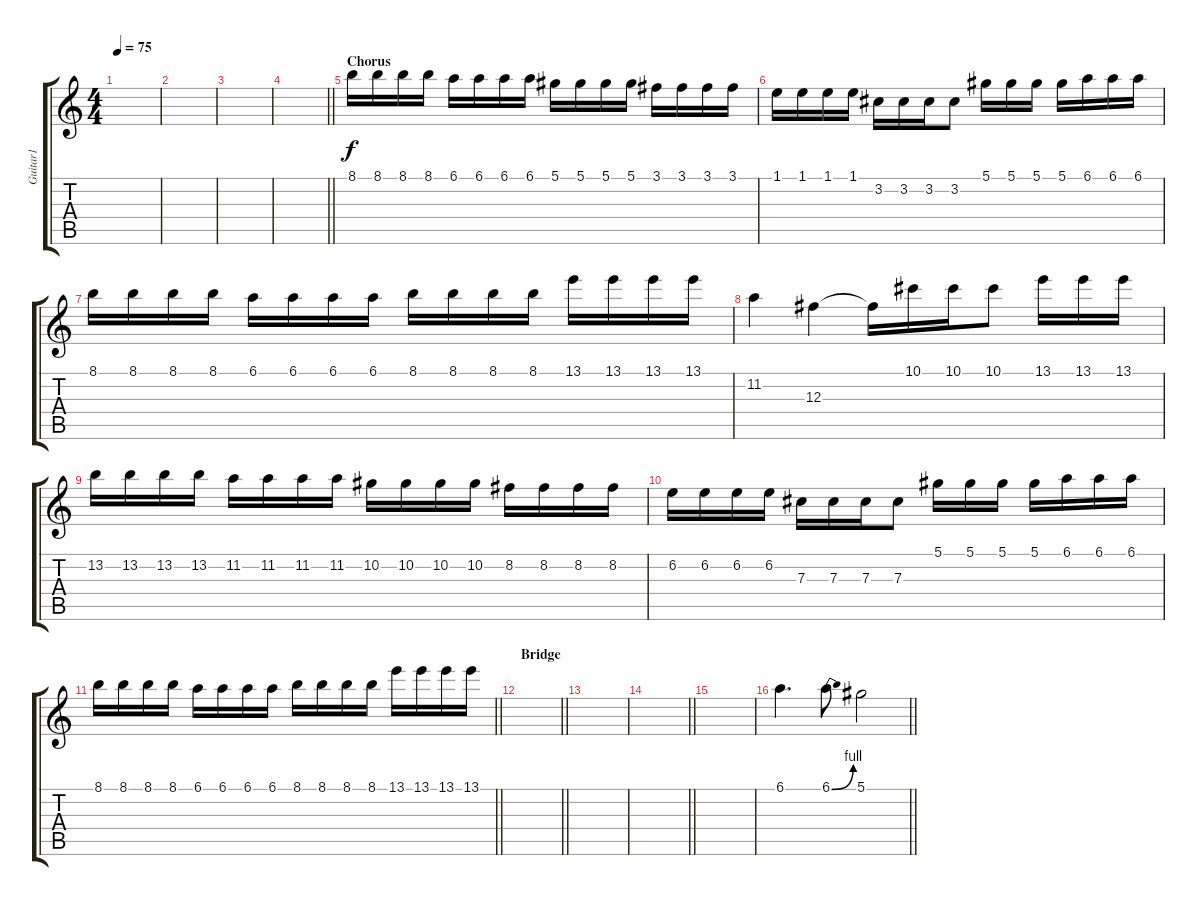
\track ("Guitar1" "Guitar1") {instrument electricguitarclean}
\staff {score tabs}
\tuning (Eb4 Bb3 Gb3 Db3 Ab2 Db2) {hide}
\ts (4 4)
\tempo 75
\clef g2
\ks c
|
|
|
\barLineRight lightlight
|
\section ("" "Chorus")
8.1.16{dy f volume 12 balance 8 instrument electricguitarclean} 8.1.16 8.1.16 8.1.16 6.1.16 6.1.16 6.1.16 6.1.16 5.1.16 5.1.16 5.1.16 5.1.16 3.1.16 3.1.16 3.1.16 3.1.16 |
1.1.16 1.1.16 1.1.16 1.1.16 3.2.16 3.2.16 3.2.16 3.2.8 5.1.16 5.1.16 5.1.16 5.1.16 6.1.16 6.1.16 6.1.16 |
8.1.16 8.1.16 8.1.16 8.1.16 6.1.16 6.1.16 6.1.16 6.1.16 8.1.16 8.1.16 8.1.16 8.1.16 13.1.16 13.1.16 13.1.16 13.1.16 |
11.2.4 12.3.4 12.3{t}.16 10.1.16 10.1.16 10.1.8 13.1.16 13.1.16 13.1.16 |
13.2.16 13.2.16 13.2.16 13.2.16 11.2.16 11.2.16 11.2.16 11.2.16 10.2.16 10.2.16 10.2.16 10.2.16 8.2.16 8.2.16 8.2.16 8.2.16 |
6.2.16 6.2.16 6.2.16 6.2.16 7.3.16 7.3.16 7.3.16 7.3.8 5.1.16 5.1.16 5.1.16 5.1.16 6.1.16 6.1.16 6.1.16 |
\barLineRight lightlight
8.1.16 8.1.16 8.1.16 8.1.16 6.1.16 6.1.16 6.1.16 6.1.16 8.1.16 8.1.16 8.1.16 8.1.16 13.1.16 13.1.16 13.1.16 13.1.16 |
\section ("" "Bridge")
\barLineRight lightlight
|
|
\barLineRight lightlight
|
|
\barLineRight lightlight
6.1.4{d volume 13 instrument electricguitarclean} 6.1{be (bend 0 0 60 4)}.8 5.1.2
